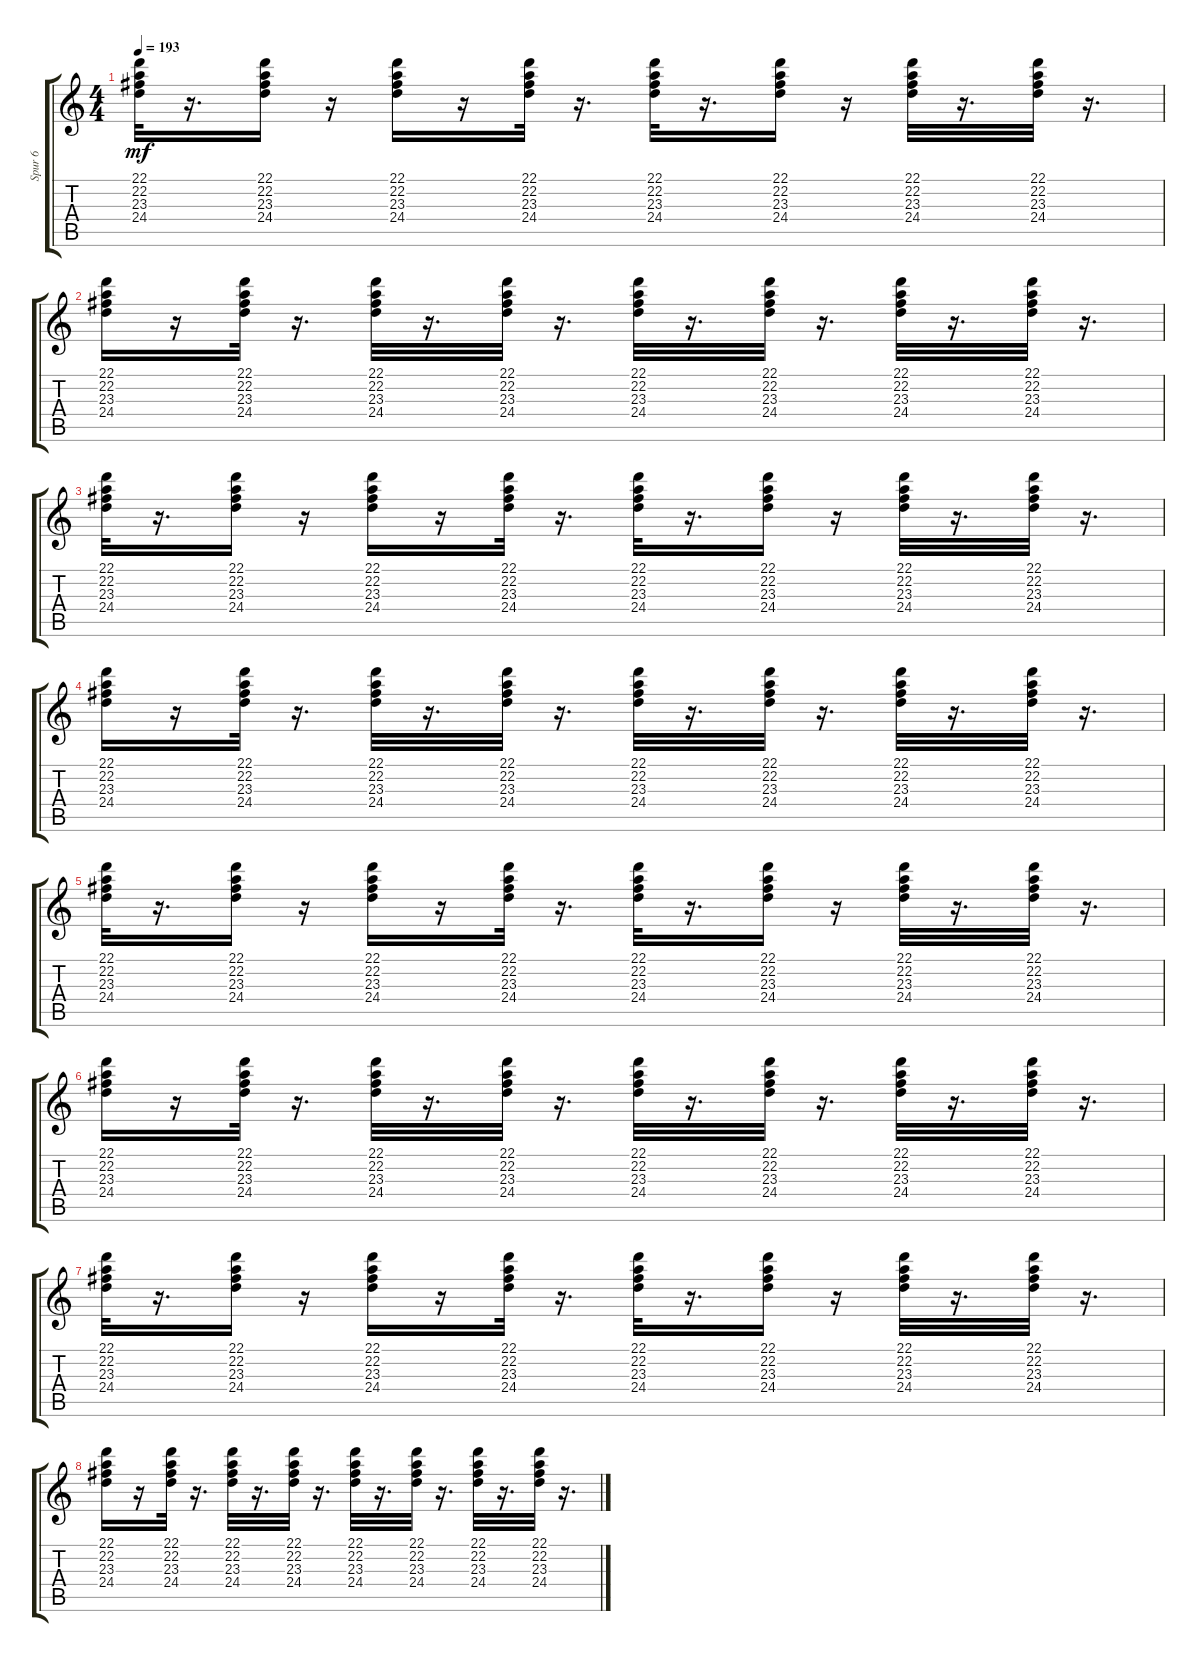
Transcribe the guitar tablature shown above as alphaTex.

\track ("Spur 6" "Spur 6") {instrument acousticgrandpiano}
\staff {score tabs}
\tuning (E4 B3 G3 D3 A2 E2) {hide}
\ts (4 4)
\tempo 193
\clef g2
\ks c
(22.1 22.2 23.3 24.4).32{dy mf} r.16{d} (22.1 22.2 23.3 24.4).16 r.16 (22.1 22.2 23.3 24.4).16 r.16 (22.1 22.2 23.3 24.4).32 r.16{d} (22.1 22.2 23.3 24.4).32 r.16{d} (22.1 22.2 23.3 24.4).16 r.16 (22.1 22.2 23.3 24.4).32 r.16{d} (22.1 22.2 23.3 24.4).32 r.16{d} |
(22.1 22.2 23.3 24.4).16 r.16 (22.1 22.2 23.3 24.4).32 r.16{d} (22.1 22.2 23.3 24.4).32 r.16{d} (22.1 22.2 23.3 24.4).32 r.16{d} (22.1 22.2 23.3 24.4).32 r.16{d} (22.1 22.2 23.3 24.4).32 r.16{d} (22.1 22.2 23.3 24.4).32 r.16{d} (22.1 22.2 23.3 24.4).32 r.16{d} |
(22.1 22.2 23.3 24.4).32 r.16{d} (22.1 22.2 23.3 24.4).16 r.16 (22.1 22.2 23.3 24.4).16 r.16 (22.1 22.2 23.3 24.4).32 r.16{d} (22.1 22.2 23.3 24.4).32 r.16{d} (22.1 22.2 23.3 24.4).16 r.16 (22.1 22.2 23.3 24.4).32 r.16{d} (22.1 22.2 23.3 24.4).32 r.16{d} |
(22.1 22.2 23.3 24.4).16 r.16 (22.1 22.2 23.3 24.4).32 r.16{d} (22.1 22.2 23.3 24.4).32 r.16{d} (22.1 22.2 23.3 24.4).32 r.16{d} (22.1 22.2 23.3 24.4).32 r.16{d} (22.1 22.2 23.3 24.4).32 r.16{d} (22.1 22.2 23.3 24.4).32 r.16{d} (22.1 22.2 23.3 24.4).32 r.16{d} |
(22.1 22.2 23.3 24.4).32 r.16{d} (22.1 22.2 23.3 24.4).16 r.16 (22.1 22.2 23.3 24.4).16 r.16 (22.1 22.2 23.3 24.4).32 r.16{d} (22.1 22.2 23.3 24.4).32 r.16{d} (22.1 22.2 23.3 24.4).16 r.16 (22.1 22.2 23.3 24.4).32 r.16{d} (22.1 22.2 23.3 24.4).32 r.16{d} |
(22.1 22.2 23.3 24.4).16 r.16 (22.1 22.2 23.3 24.4).32 r.16{d} (22.1 22.2 23.3 24.4).32 r.16{d} (22.1 22.2 23.3 24.4).32 r.16{d} (22.1 22.2 23.3 24.4).32 r.16{d} (22.1 22.2 23.3 24.4).32 r.16{d} (22.1 22.2 23.3 24.4).32 r.16{d} (22.1 22.2 23.3 24.4).32 r.16{d} |
(22.1 22.2 23.3 24.4).32 r.16{d} (22.1 22.2 23.3 24.4).16 r.16 (22.1 22.2 23.3 24.4).16 r.16 (22.1 22.2 23.3 24.4).32 r.16{d} (22.1 22.2 23.3 24.4).32 r.16{d} (22.1 22.2 23.3 24.4).16 r.16 (22.1 22.2 23.3 24.4).32 r.16{d} (22.1 22.2 23.3 24.4).32 r.16{d} |
(22.1 22.2 23.3 24.4).16 r.16 (22.1 22.2 23.3 24.4).32 r.16{d} (22.1 22.2 23.3 24.4).32 r.16{d} (22.1 22.2 23.3 24.4).32 r.16{d} (22.1 22.2 23.3 24.4).32 r.16{d} (22.1 22.2 23.3 24.4).32 r.16{d} (22.1 22.2 23.3 24.4).32 r.16{d} (22.1 22.2 23.3 24.4).32 r.16{d}
